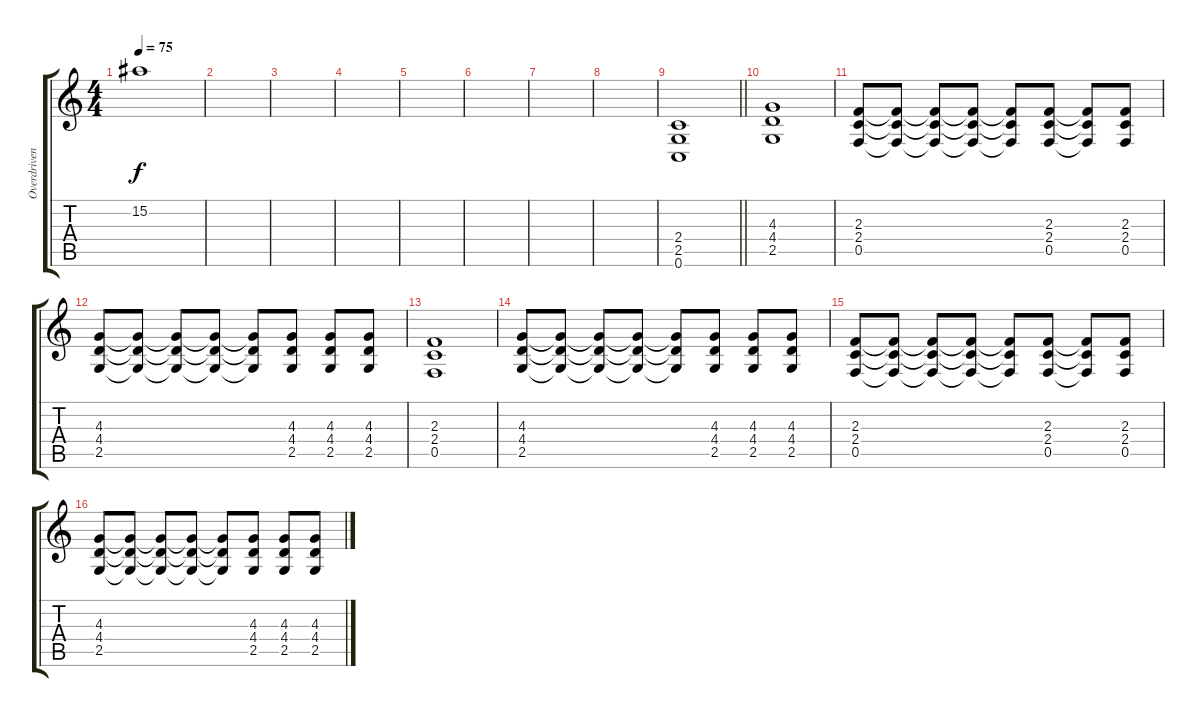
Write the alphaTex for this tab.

\track ("Overdriven Guitar 2" "Overdriven") {instrument overdrivenguitar}
\staff {score tabs}
\tuning (C4 G3 Eb3 Bb2 F2 C2) {hide}
\ts (4 4)
\tempo 75
\clef g2
\ks c
15.2{t}.1{dy f} |
|
|
|
|
|
|
|
\barLineRight lightlight
(2.4 2.5 0.6).1{volume 16} |
(4.3 4.4 2.5).1 |
(2.3 2.4 0.5).8 (2.3{t} 2.4{t} 0.5{t}).8 (2.3{t} 2.4{t} 0.5{t}).8 (2.3{t} 2.4{t} 0.5{t}).8 (2.3{t} 2.4{t} 0.5{t}).8 (2.3 2.4 0.5).8 (2.3{t} 2.4{t} 0.5{t}).8 (2.3 2.4 0.5).8 |
(4.3 4.4 2.5).8 (4.3{t} 4.4{t} 2.5{t}).8 (4.3{t} 4.4{t} 2.5{t}).8 (4.3{t} 4.4{t} 2.5{t}).8 (4.3{t} 4.4{t} 2.5{t}).8 (4.3 4.4 2.5).8 (4.3 4.4 2.5).8 (4.3 4.4 2.5).8 |
(2.3 2.4 0.5).1 |
(4.3 4.4 2.5).8 (4.3{t} 4.4{t} 2.5{t}).8 (4.3{t} 4.4{t} 2.5{t}).8 (4.3{t} 4.4{t} 2.5{t}).8 (4.3{t} 4.4{t} 2.5{t}).8 (4.3 4.4 2.5).8 (4.3 4.4 2.5).8 (4.3 4.4 2.5).8 |
(2.3 2.4 0.5).8 (2.3{t} 2.4{t} 0.5{t}).8 (2.3{t} 2.4{t} 0.5{t}).8 (2.3{t} 2.4{t} 0.5{t}).8 (2.3{t} 2.4{t} 0.5{t}).8 (2.3 2.4 0.5).8 (2.3{t} 2.4{t} 0.5{t}).8 (2.3 2.4 0.5).8 |
(4.3 4.4 2.5).8 (4.3{t} 4.4{t} 2.5{t}).8 (4.3{t} 4.4{t} 2.5{t}).8 (4.3{t} 4.4{t} 2.5{t}).8 (4.3{t} 4.4{t} 2.5{t}).8 (4.3 4.4 2.5).8 (4.3 4.4 2.5).8 (4.3 4.4 2.5).8
